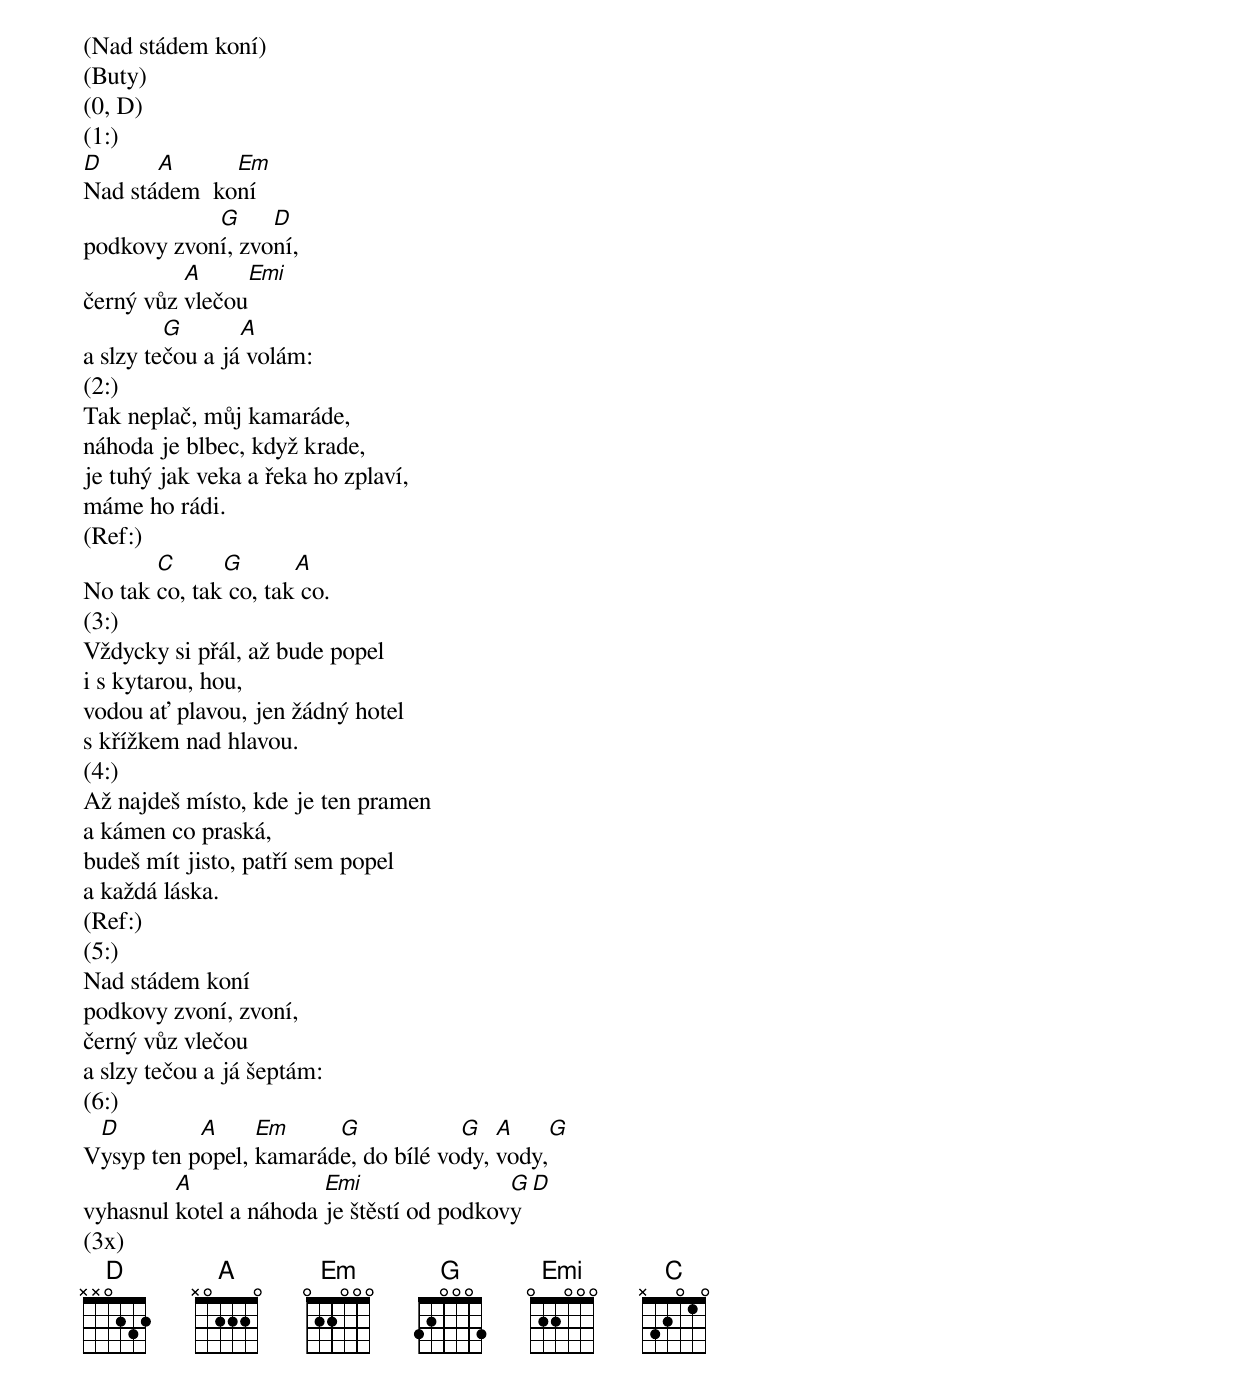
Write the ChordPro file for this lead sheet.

(Nad stádem koní)
(Buty)
(0, D)
(1:)
[D]Nad stá[A]dem  ko[Em]ní
podkovy zvon[G]í, zvo[D]ní,
černý vůz [A]vlečou[Emi]
a slzy te[G]čou a já[A] volám:
(2:)
Tak neplač, můj kamaráde,
náhoda je blbec, když krade,
je tuhý jak veka a řeka ho zplaví,
máme ho rádi.
(Ref:)
No tak [C]co, tak[G] co, tak[A] co.
(3:)
Vždycky si přál, až bude popel
i s kytarou, hou,
vodou ať plavou, jen žádný hotel
s křížkem nad hlavou.
(4:)
Až najdeš místo, kde je ten pramen
a kámen co praská,
budeš mít jisto, patří sem popel
a každá láska.
(Ref:)
(5:)
Nad stádem koní
podkovy zvoní, zvoní,
černý vůz vlečou
a slzy tečou a já šeptám:
(6:)
V[D]ysyp ten p[A]opel, [Em]kamarád[G]e, do bílé vo[G]dy, [A]vody,[G]
vyhasnul [A]kotel a náhoda [Emi]je štěstí od podkov[G]y[D]
(3x)
